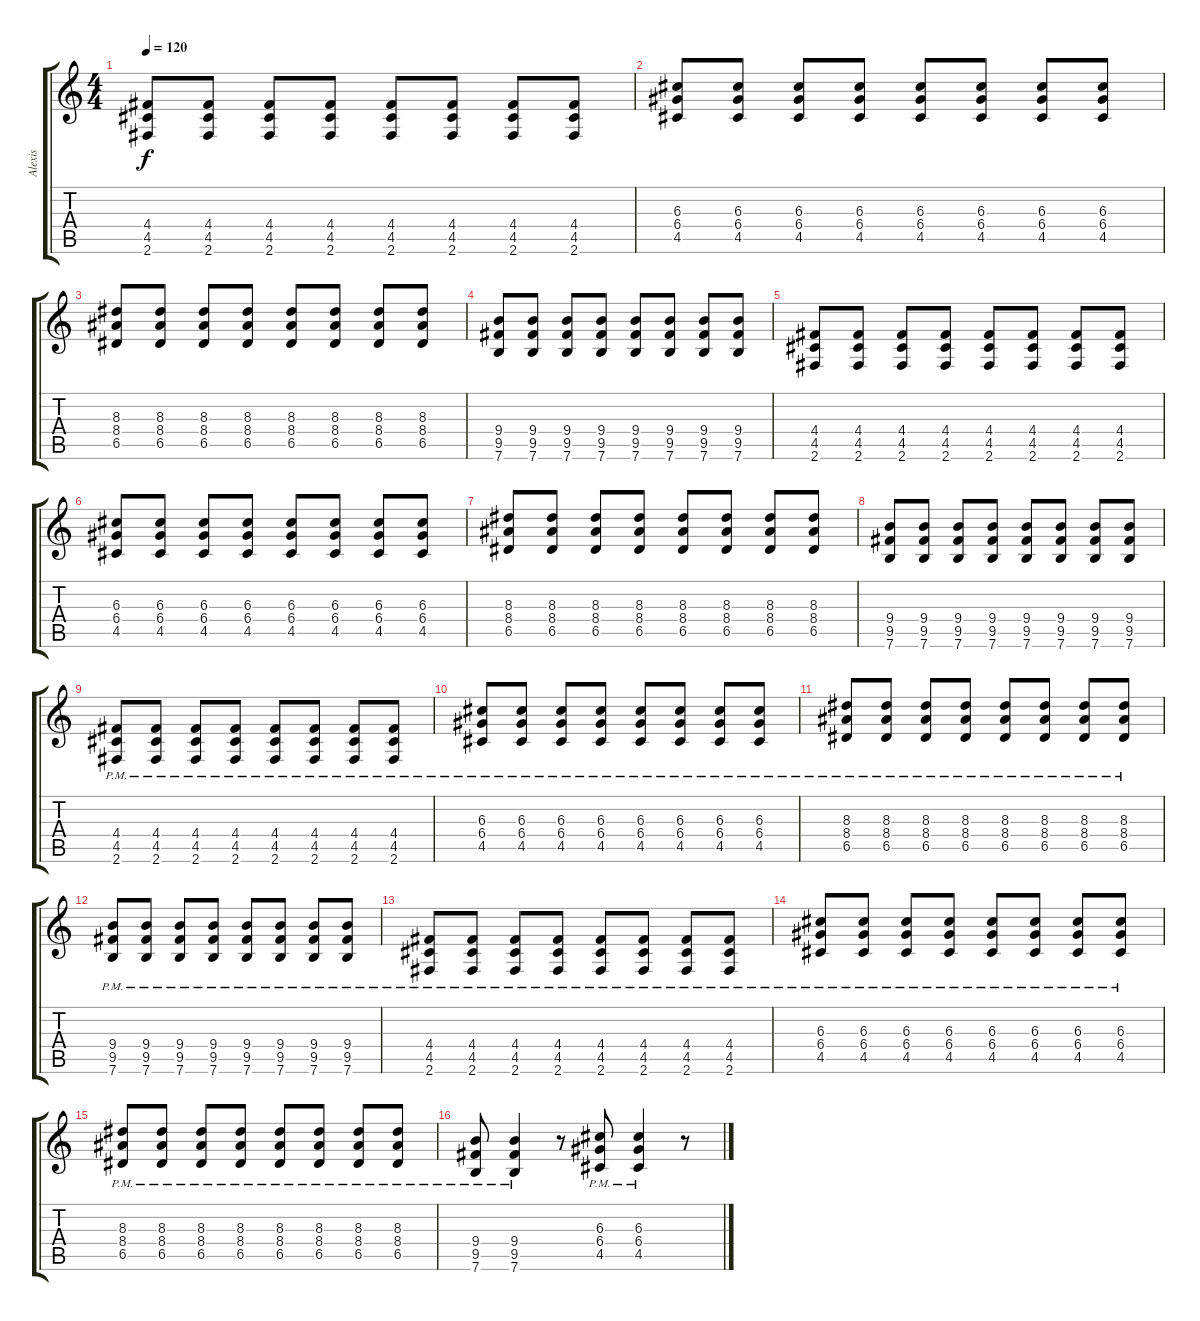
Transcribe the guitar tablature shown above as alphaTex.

\track ("Alexis" "Alexis") {instrument overdrivenguitar}
\staff {score tabs}
\tuning (E4 B3 G3 D3 A2 E2) {hide}
\ts (4 4)
\tempo 120
\clef g2
\ks c
(4.4 4.5 2.6).8{dy f} (4.4 4.5 2.6).8 (4.4 4.5 2.6).8 (4.4 4.5 2.6).8 (4.4 4.5 2.6).8 (4.4 4.5 2.6).8 (4.4 4.5 2.6).8 (4.4 4.5 2.6).8 |
(6.3 6.4 4.5).8 (6.3 6.4 4.5).8 (6.3 6.4 4.5).8 (6.3 6.4 4.5).8 (6.3 6.4 4.5).8 (6.3 6.4 4.5).8 (6.3 6.4 4.5).8 (6.3 6.4 4.5).8 |
(8.3 8.4 6.5).8 (8.3 8.4 6.5).8 (8.3 8.4 6.5).8 (8.3 8.4 6.5).8 (8.3 8.4 6.5).8 (8.3 8.4 6.5).8 (8.3 8.4 6.5).8 (8.3 8.4 6.5).8 |
(9.4 9.5 7.6).8 (9.4 9.5 7.6).8 (9.4 9.5 7.6).8 (9.4 9.5 7.6).8 (9.4 9.5 7.6).8 (9.4 9.5 7.6).8 (9.4 9.5 7.6).8 (9.4 9.5 7.6).8 |
(4.4 4.5 2.6).8 (4.4 4.5 2.6).8 (4.4 4.5 2.6).8 (4.4 4.5 2.6).8 (4.4 4.5 2.6).8 (4.4 4.5 2.6).8 (4.4 4.5 2.6).8 (4.4 4.5 2.6).8 |
(6.3 6.4 4.5).8 (6.3 6.4 4.5).8 (6.3 6.4 4.5).8 (6.3 6.4 4.5).8 (6.3 6.4 4.5).8 (6.3 6.4 4.5).8 (6.3 6.4 4.5).8 (6.3 6.4 4.5).8 |
(8.3 8.4 6.5).8 (8.3 8.4 6.5).8 (8.3 8.4 6.5).8 (8.3 8.4 6.5).8 (8.3 8.4 6.5).8 (8.3 8.4 6.5).8 (8.3 8.4 6.5).8 (8.3 8.4 6.5).8 |
(9.4 9.5 7.6).8 (9.4 9.5 7.6).8 (9.4 9.5 7.6).8 (9.4 9.5 7.6).8 (9.4 9.5 7.6).8 (9.4 9.5 7.6).8 (9.4 9.5 7.6).8 (9.4 9.5 7.6).8 |
(4.4 4.5{pm} 2.6).8 (4.4 4.5{pm} 2.6).8 (4.4 4.5{pm} 2.6).8 (4.4 4.5{pm} 2.6).8 (4.4 4.5{pm} 2.6).8 (4.4 4.5{pm} 2.6).8 (4.4 4.5{pm} 2.6).8 (4.4 4.5{pm} 2.6).8 |
(6.3 6.4 4.5{pm}).8 (6.3 6.4 4.5{pm}).8 (6.3 6.4 4.5{pm}).8 (6.3 6.4 4.5{pm}).8 (6.3 6.4 4.5{pm}).8 (6.3 6.4 4.5{pm}).8 (6.3 6.4 4.5{pm}).8 (6.3 6.4 4.5{pm}).8 |
(8.3 8.4 6.5{pm}).8 (8.3 8.4 6.5{pm}).8 (8.3 8.4 6.5{pm}).8 (8.3 8.4 6.5{pm}).8 (8.3 8.4 6.5{pm}).8 (8.3 8.4 6.5{pm}).8 (8.3 8.4 6.5{pm}).8 (8.3 8.4 6.5{pm}).8 |
(9.4 9.5{pm} 7.6).8 (9.4 9.5{pm} 7.6).8 (9.4 9.5{pm} 7.6).8 (9.4 9.5{pm} 7.6).8 (9.4 9.5{pm} 7.6).8 (9.4 9.5{pm} 7.6).8 (9.4 9.5{pm} 7.6).8 (9.4 9.5{pm} 7.6).8 |
(4.4 4.5{pm} 2.6).8 (4.4 4.5{pm} 2.6).8 (4.4 4.5{pm} 2.6).8 (4.4 4.5{pm} 2.6).8 (4.4 4.5{pm} 2.6).8 (4.4 4.5{pm} 2.6).8 (4.4 4.5{pm} 2.6).8 (4.4 4.5{pm} 2.6).8 |
(6.3 6.4 4.5{pm}).8 (6.3 6.4 4.5{pm}).8 (6.3 6.4 4.5{pm}).8 (6.3 6.4 4.5{pm}).8 (6.3 6.4 4.5{pm}).8 (6.3 6.4 4.5{pm}).8 (6.3 6.4 4.5{pm}).8 (6.3 6.4 4.5{pm}).8 |
(8.3 8.4 6.5{pm}).8 (8.3 8.4 6.5{pm}).8 (8.3 8.4 6.5{pm}).8 (8.3 8.4 6.5{pm}).8 (8.3 8.4 6.5{pm}).8 (8.3 8.4 6.5{pm}).8 (8.3 8.4 6.5{pm}).8 (8.3 8.4 6.5{pm}).8 |
(9.4 9.5{pm} 7.6).8 (9.4 9.5{pm} 7.6).4 r.8 (6.3 6.4 4.5{pm}).8 (6.3 6.4 4.5{pm}).4 r.8
